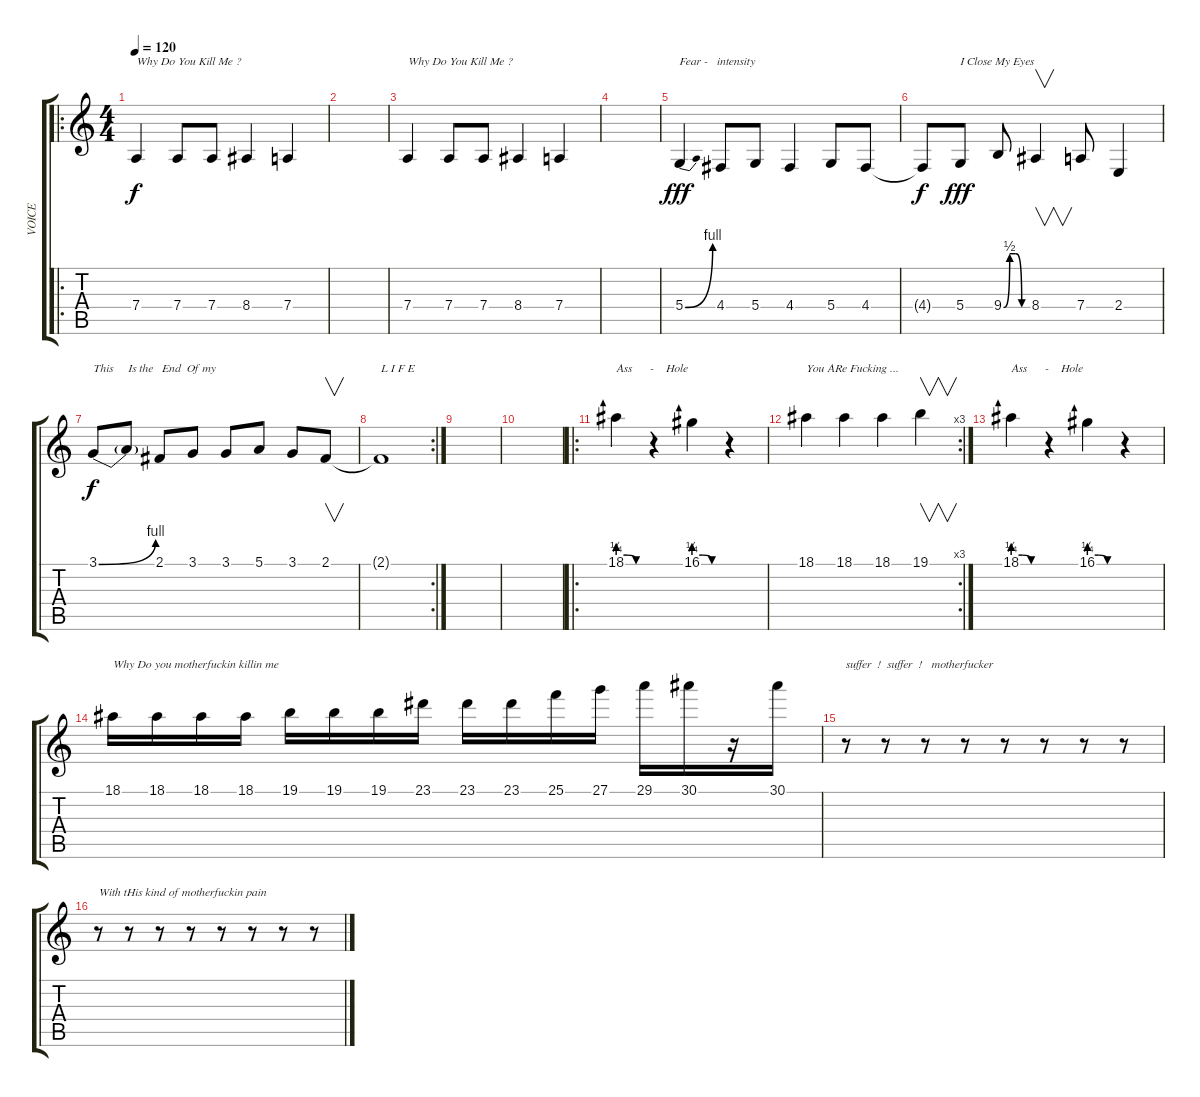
\track ("VOICE" "VOICE") {instrument lead2sawtooth}
\staff {score tabs}
\tuning (E4 B3 G3 D3 A2 E2) {hide}
\ro
\ts (4 4)
\tempo 120
\clef g2
\ks c
7.4.4{txt "Why Do You Kill Me ?" dy f volume 16 balance 8 instrument lead2sawtooth} 7.4.8 7.4.8 8.4.4 7.4.4 |
|
7.4.4{txt "Why Do You Kill Me ?"} 7.4.8 7.4.8 8.4.4 7.4.4 |
|
5.4{be (bend 0 0 60 4)}.4{txt "Fear -   intensity" dy fff} 4.4.8 5.4.8 4.4.4 5.4.8 4.4.8 |
4.4{t}.8{dy f} 5.4.8{txt "I Close My Eyes" dy fff} 9.4{be (custom 0 0 15 2 30 2 45 0 60 0)}.8 8.4.4{v} 7.4.8 2.4.4 |
3.1{be (bend 0 0 60 4)}.8{txt "This     Is the   End  Of my" dy f} 3.1{t}.8 2.1.8 3.1.8 3.1.8 5.1.8 3.1.8 2.1.8{v} |
\rc 2
2.1{t}.1{txt "L I F E"} |
|
|
\ro
18.1{be (custom 0 1 20 1 40 0 60 0)}.4{txt "Ass      -    Hole" volume 9 balance 0} r.4 16.1{be (custom 0 1 20 1 40 0 60 0)}.4 r.4 |
\rc 3
18.1.4{txt "You ARe Fucking ..."} 18.1.4 18.1.4 19.1.4{v} |
18.1{be (custom 0 1 20 1 40 0 60 0)}.4{txt "Ass      -    Hole"} r.4 16.1{be (custom 0 1 20 1 40 0 60 0)}.4 r.4 |
18.1.16{txt "Why Do you motherfuckin killin me"} 18.1.16 18.1.16 18.1.16 19.1.16 19.1.16 19.1.16 23.1.16 23.1.16 23.1.16 25.1.16 27.1.16 29.1.16 30.1.16 r.16 30.1.16 |
r.8{txt "suffer  !  suffer  !   motherfucker"} r.8 r.8 r.8 r.8 r.8 r.8 r.8 |
r.8{txt "With tHis kind of motherfuckin pain"} r.8 r.8 r.8 r.8 r.8 r.8 r.8
